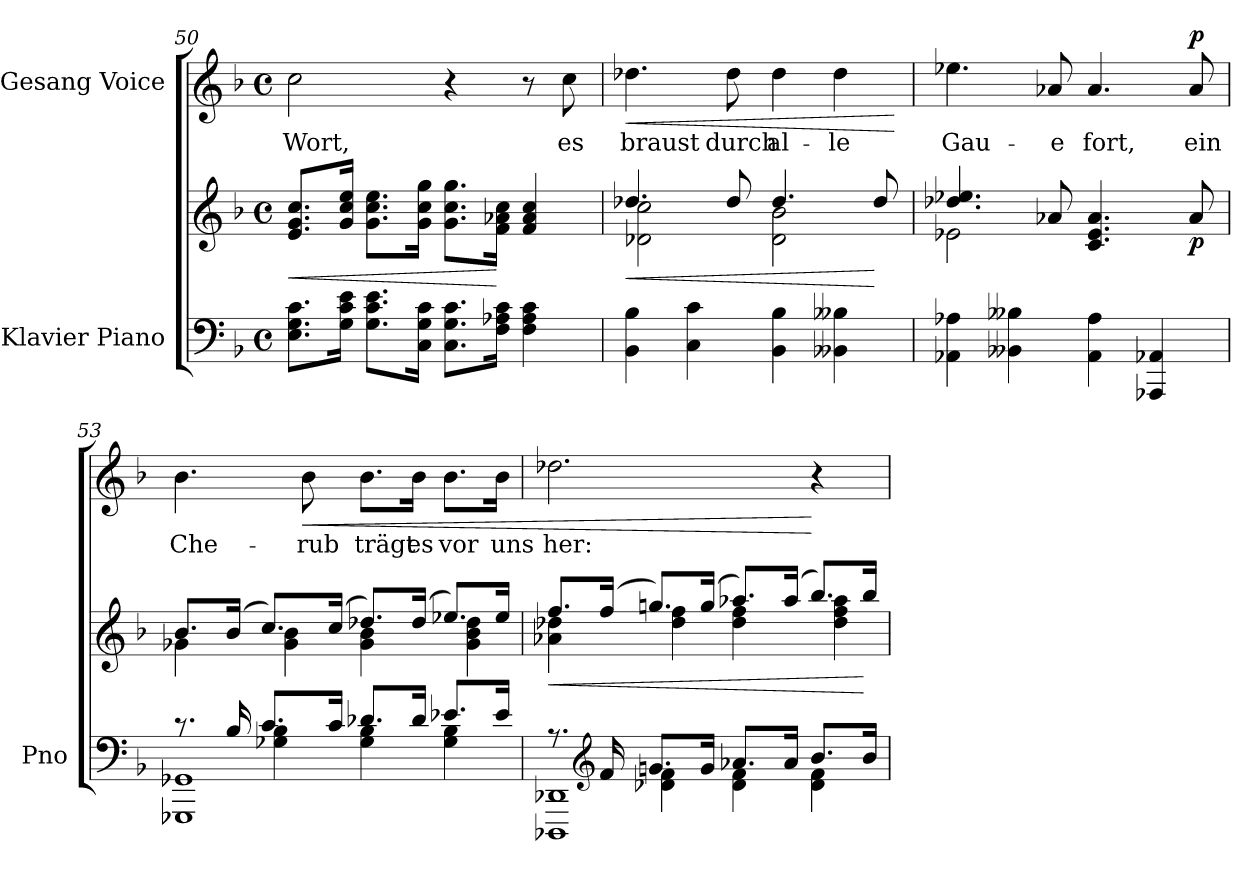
**kern	**kern	**dynam	**kern	**text	**dynam
*part2	*part2	*part2	*part1	*part1	*part1
*staff3	*staff2	*staff2/3	*staff1	*staff1	*staff1
*I"Klavier Piano	*	*	*I"Gesang Voice	*	*
*I'Pno	*	*	*	*	*
*clefF4	*clefG2	*	*clefG2	*	*
*k[b-]	*k[b-]	*	*k[b-]	*	*
*M4/4	*M4/4	*	*M4/4	*	*
*met(c)	*met(c)	*	*met(c)	*	*
=50	=50	=50	=50	=50	=50
!	!	!LO:HP:b	!	!LO:LY:b	!
8.E\ 8.G\ 8.c\L	8.e/ 8.g/ 8.cc/L	<	2cc\	Wort,	.
16G\ 16c\ 16e\Jk	16g/ 16cc/ 16ee/Jk	.	.	.	.
8.G\ 8.c\ 8.e\L	8.g\ 8.cc\ 8.ee\L	.	.	.	.
16C\ 16G\ 16c\Jk	16g\ 16cc\ 16gg\Jk	.	.	.	.
8.C\ 8.G\ 8.c\L	8.g\ 8.cc\ 8.gg\L	.	4r	.	.
16F\ 16A-X\ 16c\Jk	16f\ 16a-X\ 16cc\Jk	[	.	.	.
4F\ 4A-\ 4c\	4f/ 4a-/ 4cc/	.	8r	.	.
!	!	!	!	!LO:LY:b	!
.	.	.	8cc\	es	.
!!LO:LB:g=z
=51	=51	=51	=51	=51	=51
!	!	!LO:HP:b	!	!LO:LY:b	!LO:HP:b
*	*^	*	*	*	*
4BB-\ 4B-\	4.dd-X/	2d-X\ 2cc\	<	4.dd-X\	braust	<
4C\ 4c\	.	.	.	.	.	.
!	!	!	!	!	!LO:LY:b	!
.	8dd-/	.	.	8dd-\	durch	.
!	!	!	!	!	!LO:LY:b	!
4BB-\ 4B-\	4.dd-/	2d-\ 2b-\	.	4dd-\	al-	.
!	!	!	!	!	!LO:LY:b	!
4BB--X\ 4B--X\	.	.	.	4dd-\	-le	.
.	8dd-/	.	[	.	.	.
*	*v	*v	*	*	*	*
.	.	.	.	.	[
=52	=52	=52	=52	=52	=52
*	*^	*	*	*	*
!	!	!	!	!	!LO:LY:b	!
4AA-X\ 4A-X\	4.dd-X/ 4.ee-X/	2e-X\	.	4.ee-X\	Gau-	.
4BB--X\ 4B--X\	.	.	.	.	.	.
!	!	!	!	!	!LO:LY:b	!
.	8a-X/	.	.	8a-X/	-e	.
!	!	!	!	!	!LO:LY:b	!
4AA-\ 4A-\	4.c/ 4.e-/ 4.a-/	2ryy	.	4.a-/	fort,	.
4AAA-X/ 4AA-X/	.	.	.	.	.	.
!	!	!	!LO:DY:b	!	!LO:LY:b	!LO:DY:a
.	8a-/	.	p	8a-/	ein	p
=53	=53	=53	=53	=53	=53	=53
*^	*	*	*	*	*	*
*	*^	*	*	*	*	*	*
!	!	!	!	!	!	!	!LO:LY:b	!
8.r	4ryy	1GGG-X 1GG-X	8.b-/L	4g-X\	.	4.b-\	Che-	.
16B-/	.	.	(16b-/Jk	.	.	.	.	.
8.c/L	4G-X\ 4B-\	.	8.cc/L)	4g-\ 4b-\	.	.	.	.
!	!	!	!	!	!	!	!LO:LY:b	!LO:HP:b
.	.	.	.	.	.	8b-\	-rub	<
16c/Jk	.	.	(16cc/Jk	.	.	.	.	.
!	!	!	!	!	!	!	!LO:LY:b	!
8.d-X/L	4G-\ 4B-\	.	8.dd-X/L)	4g-\ 4b-\	.	8.b-\L	trägt	.
!	!	!	!	!	!	!	!LO:LY:b	!
16d-/Jk	.	.	(16dd-/Jk	.	.	16b-\Jk	es	.
!	!	!	!	!	!	!	!LO:LY:b	!
8.e-X/L	4G-\ 4B-\	.	8.ee-X/L)	4g-\ 4b-\ 4dd-\	.	8.b-\L	vor	.
!	!	!	!	!	!	!	!LO:LY:b	!
16e-/Jk	.	.	16ee-/Jk	.	.	16b-\Jk	uns	.
=54	=54	=54	=54	=54	=54	=54	=54	=54
!	!	!	!	!	!LO:HP:b	!	!LO:LY:b	!
8.r	4ryy	1DDD-X 1DD-X	8.ff/L	4a-X\ 4dd-X\	<	2.dd-X\	her:	.
*clefG2	*	*	*	*	*	*	*	*
16f/	.	.	(16ff/Jk	.	.	.	.	.
8.gn/L	4d-X\ 4f\	.	8.ggn/L)	4dd-\ 4ff\	.	.	.	.
16g/Jk	.	.	(16gg/Jk	.	.	.	.	.
8.a-X/L	4d-\ 4f\	.	8.aa-X/L)	4dd-\ 4ff\	.	.	.	.
16a-/Jk	.	.	(16aa-/Jk	.	.	.	.	.
8.b-/L	4d-\ 4f\	.	8.bb-/L)	4dd-\ 4ff\ 4aa-\	.	4r	.	[
16b-/Jk	.	.	16bb-/Jk	.	[	.	.	.
*v	*v	*v	*	*	*	*	*	*
*	*v	*v	*	*	*	*
=	=	=	=	=	=
*-	*-	*-	*-	*-	*-
